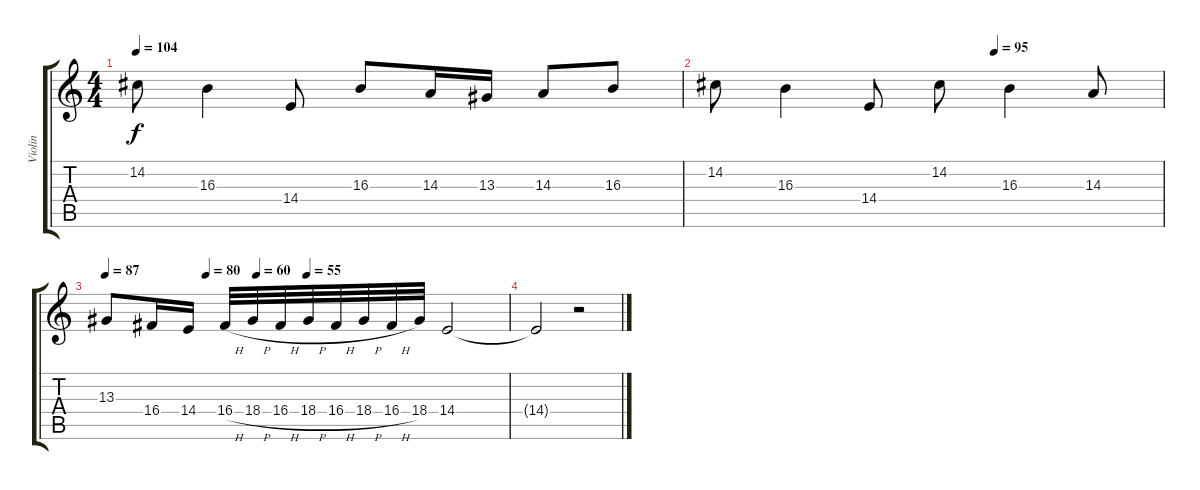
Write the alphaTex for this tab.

\track ("Violin" "Violin") {instrument violin}
\staff {score tabs}
\tuning (E4 B3 G3 D3 A2 E2) {hide}
\ts (4 4)
\tempo 104
\clef g2
\ks c
14.2.8{dy f} 16.3.4 14.4.8 16.3.8 14.3.16 13.3.16 14.3.8 16.3.8 |
\tempo (95 0.625)
14.2.8 16.3.4 14.4.8 14.2.8 16.3.4 14.3.8 |
\tempo 87
\tempo (80 0.25)
\tempo (60 0.375)
\tempo (55 0.5)
13.3.8 16.4.16 14.4.16 16.4{h}.32 18.4{h}.32 16.4{h}.32 18.4{h}.32 16.4{h}.32 18.4{h}.32 16.4{h}.32 18.4.32 14.4.2 |
14.4{t}.2 r.2
